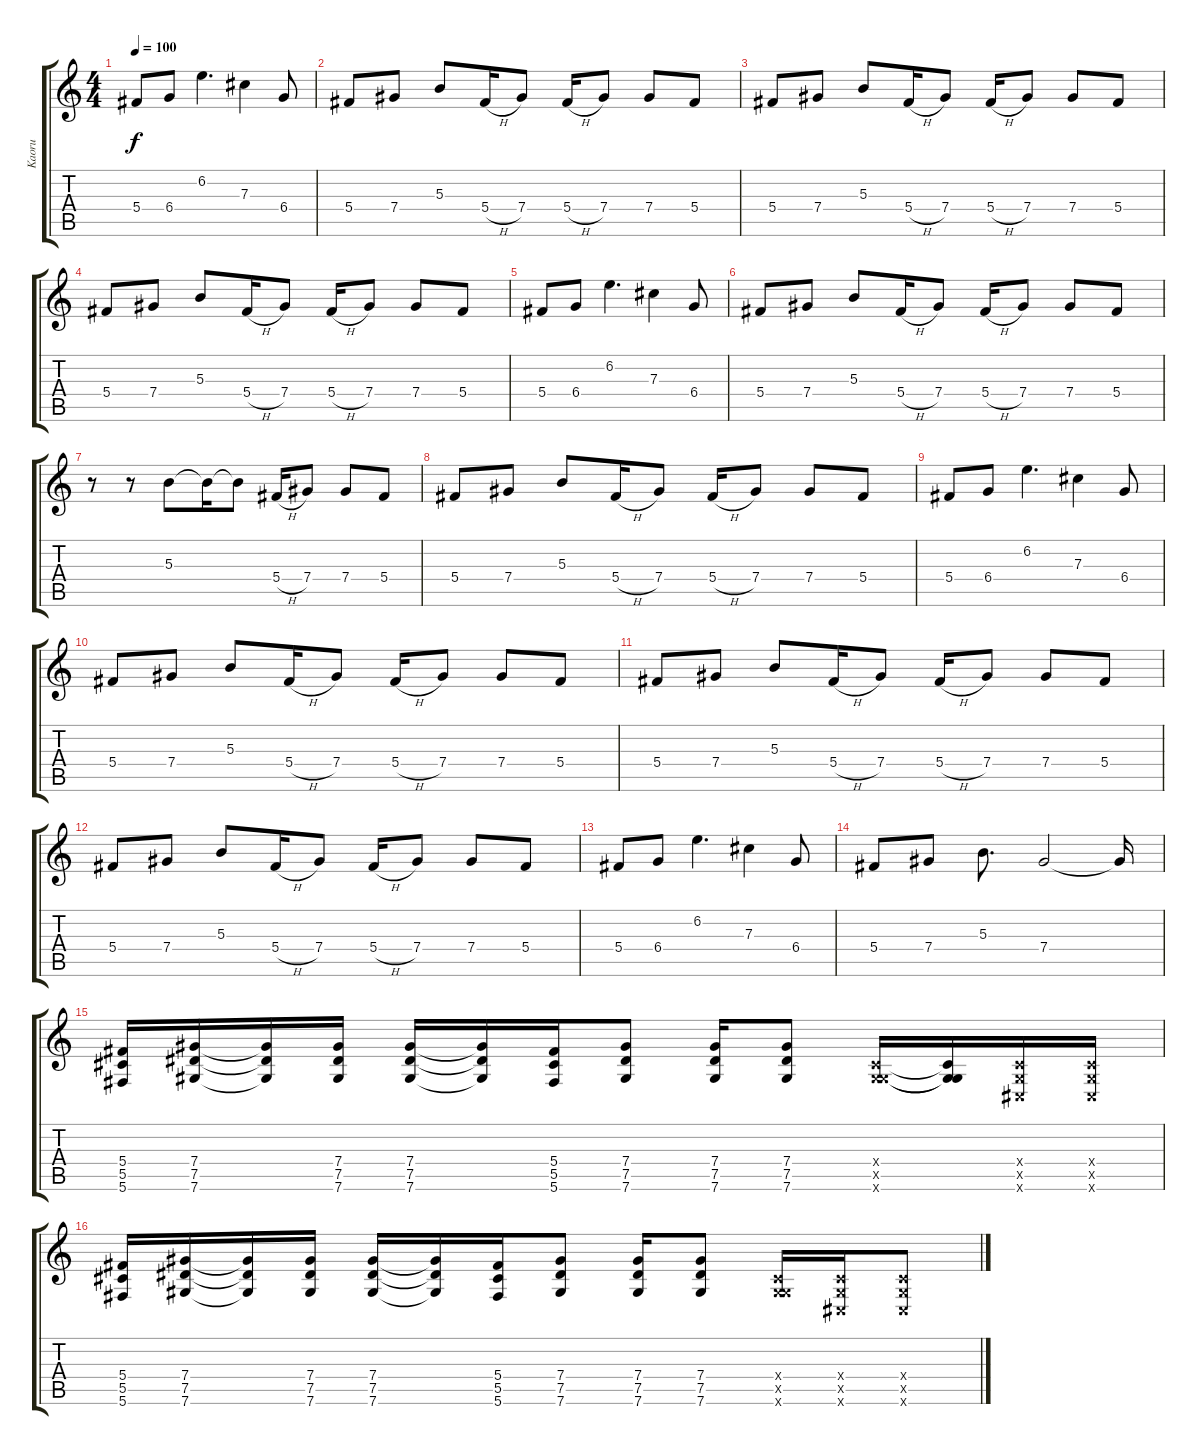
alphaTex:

\track ("Kaoru" "Kaoru") {instrument electricguitarclean}
\staff {score tabs}
\tuning (Eb4 Bb3 Gb3 Db3 Ab2 Db2) {hide}
\ts (4 4)
\tempo 100
\clef g2
\ks c
5.4.8{dy f} 6.4.8 6.2.4{d} 7.3.4 6.4.8 |
5.4.8 7.4.8 5.3.8 5.4{h}.16 7.4.8 5.4{h}.16 7.4.8 7.4.8 5.4.8 |
5.4.8 7.4.8 5.3.8 5.4{h}.16 7.4.8 5.4{h}.16 7.4.8 7.4.8 5.4.8 |
5.4.8 7.4.8 5.3.8 5.4{h}.16 7.4.8 5.4{h}.16 7.4.8 7.4.8 5.4.8 |
5.4.8 6.4.8 6.2.4{d} 7.3.4 6.4.8 |
5.4.8 7.4.8 5.3.8 5.4{h}.16 7.4.8 5.4{h}.16 7.4.8 7.4.8 5.4.8 |
r.8 r.8 5.3.8 5.3{t}.16 5.3{t}.8 5.4{h}.16 7.4.8 7.4.8 5.4.8 |
5.4.8 7.4.8 5.3.8 5.4{h}.16 7.4.8 5.4{h}.16 7.4.8 7.4.8 5.4.8 |
5.4.8 6.4.8 6.2.4{d} 7.3.4 6.4.8 |
5.4.8 7.4.8 5.3.8 5.4{h}.16 7.4.8 5.4{h}.16 7.4.8 7.4.8 5.4.8 |
5.4.8 7.4.8 5.3.8 5.4{h}.16 7.4.8 5.4{h}.16 7.4.8 7.4.8 5.4.8 |
5.4.8 7.4.8 5.3.8 5.4{h}.16 7.4.8 5.4{h}.16 7.4.8 7.4.8 5.4.8 |
5.4.8 6.4.8 6.2.4{d} 7.3.4 6.4.8 |
5.4.8 7.4.8 5.3.8{d} 7.4.2 7.4{t}.16 |
(5.4 5.5 5.6).16{instrument overdrivenguitar} (7.4 7.5 7.6).16 (7.4{t} 7.5{t} 7.6{t}).16 (7.4 7.5 7.6).16 (7.4 7.5 7.6).16 (7.4{t} 7.5{t} 7.6{t}).16 (5.4 5.5 5.6).16 (7.4 7.5 7.6).8 (7.4 7.5 7.6).16 (7.4 7.5 7.6).8 (0.4{x} 0.5{x} 7.6{x}).16 (0.4{t} 0.5{t} 7.6{t}).16 (0.4{x} 0.5{x} 0.6{x}).16 (0.4{x} 0.5{x} 0.6{x}).16 |
(5.4 5.5 5.6).16 (7.4 7.5 7.6).16 (7.4{t} 7.5{t} 7.6{t}).16 (7.4 7.5 7.6).16 (7.4 7.5 7.6).16 (7.4{t} 7.5{t} 7.6{t}).16 (5.4 5.5 5.6).16 (7.4 7.5 7.6).8 (7.4 7.5 7.6).16 (7.4 7.5 7.6).8 (0.4{x} 0.5{x} 7.6{x}).16 (0.4{x} 0.5{x} 0.6{x}).16 (0.4{x} 0.5{x} 0.6{x}).8
